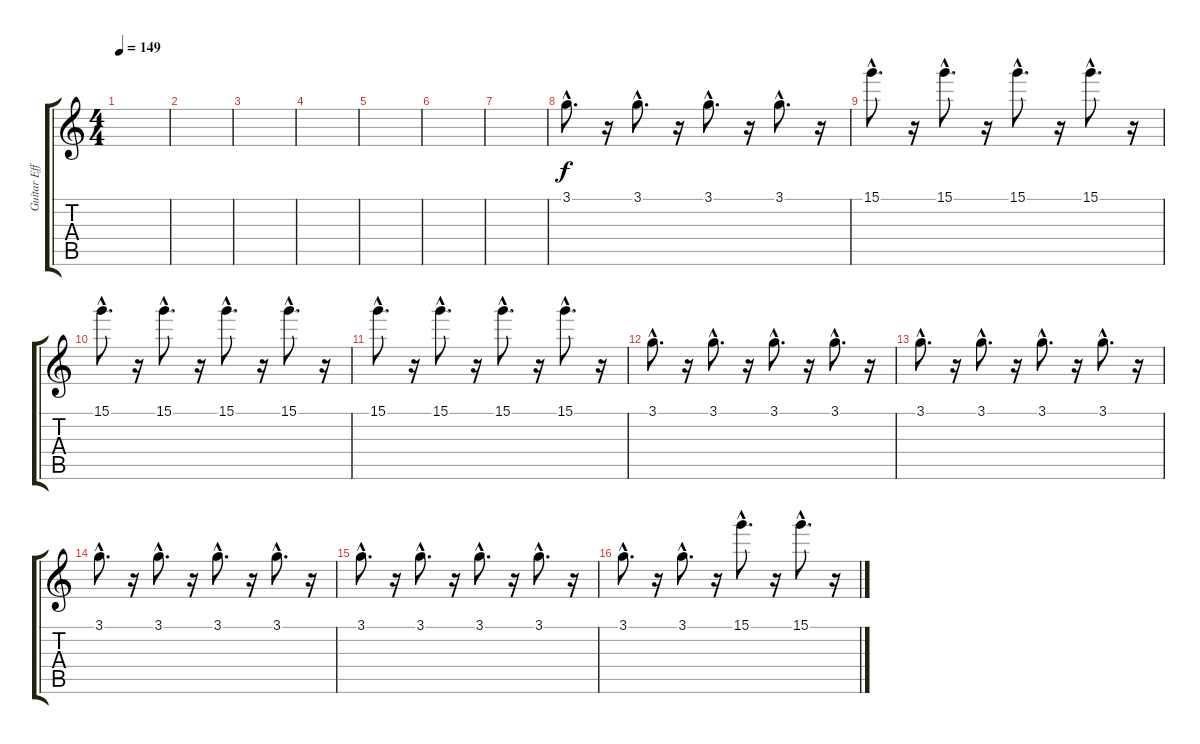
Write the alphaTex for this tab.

\track ("Guitar Effect" "Guitar Eff") {instrument overdrivenguitar}
\staff {score tabs}
\tuning (E4 B3 G3 D3 A2 E2) {hide}
\ts (4 4)
\tempo 149
\clef g2
\ks c
|
|
|
|
|
|
|
3.1{hac}.8{d} r.16 3.1{hac}.8{d} r.16 3.1{hac}.8{d} r.16 3.1{hac}.8{d} r.16 |
15.1{hac}.8{d} r.16 15.1{hac}.8{d} r.16 15.1{hac}.8{d} r.16 15.1{hac}.8{d} r.16 |
15.1{hac}.8{d} r.16 15.1{hac}.8{d} r.16 15.1{hac}.8{d} r.16 15.1{hac}.8{d} r.16 |
15.1{hac}.8{d} r.16 15.1{hac}.8{d} r.16 15.1{hac}.8{d} r.16 15.1{hac}.8{d} r.16 |
3.1{hac}.8{d} r.16 3.1{hac}.8{d} r.16 3.1{hac}.8{d} r.16 3.1{hac}.8{d} r.16 |
3.1{hac}.8{d} r.16 3.1{hac}.8{d} r.16 3.1{hac}.8{d} r.16 3.1{hac}.8{d} r.16 |
3.1{hac}.8{d} r.16 3.1{hac}.8{d} r.16 3.1{hac}.8{d} r.16 3.1{hac}.8{d} r.16 |
3.1{hac}.8{d} r.16 3.1{hac}.8{d} r.16 3.1{hac}.8{d} r.16 3.1{hac}.8{d} r.16 |
3.1{hac}.8{d} r.16 3.1{hac}.8{d} r.16 15.1{hac}.8{d} r.16 15.1{hac}.8{d} r.16
